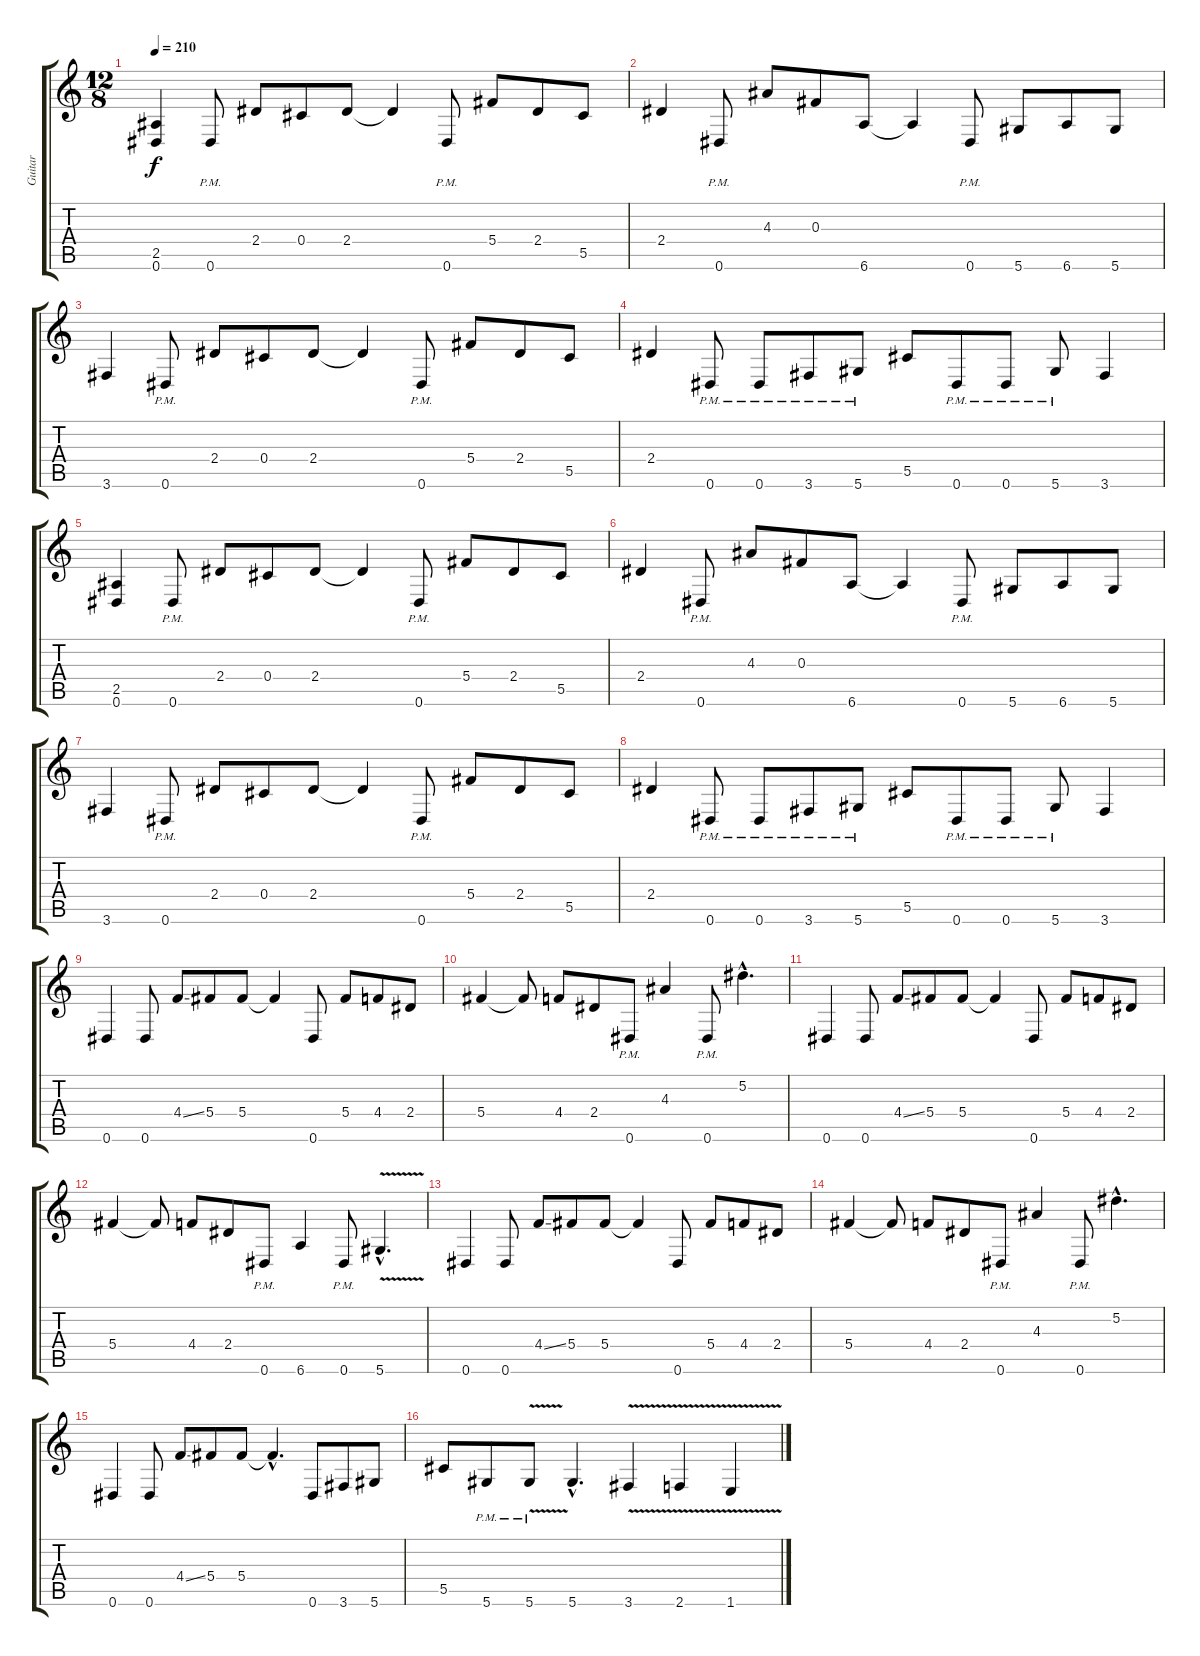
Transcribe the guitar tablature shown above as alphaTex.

\track ("Guitar" "Guitar") {instrument distortionguitar}
\staff {score tabs}
\tuning (Eb4 Bb3 Gb3 Db3 Ab2 Eb2) {hide}
\ts (12 8)
\tempo 210
\clef g2
\ks c
(2.5 0.6).4{dy f} 0.6{pm}.8 2.4.8 0.4.8 2.4.8 2.4{t}.4 0.6{pm}.8 5.4.8 2.4.8 5.5.8 |
2.4.4 0.6{pm}.8 4.3.8 0.3.8 6.6.8 6.6{t}.4 0.6{pm}.8 5.6.8 6.6.8 5.6.8 |
3.6.4 0.6{pm}.8 2.4.8 0.4.8 2.4.8 2.4{t}.4 0.6{pm}.8 5.4.8 2.4.8 5.5.8 |
2.4.4 0.6{pm}.8 0.6{pm}.8 3.6{pm}.8 5.6{pm}.8 5.5.8 0.6{pm}.8 0.6{pm}.8 5.6{pm}.8 3.6.4 |
(2.5 0.6).4 0.6{pm}.8 2.4.8 0.4.8 2.4.8 2.4{t}.4 0.6{pm}.8 5.4.8 2.4.8 5.5.8 |
2.4.4 0.6{pm}.8 4.3.8 0.3.8 6.6.8 6.6{t}.4 0.6{pm}.8 5.6.8 6.6.8 5.6.8 |
3.6.4 0.6{pm}.8 2.4.8 0.4.8 2.4.8 2.4{t}.4 0.6{pm}.8 5.4.8 2.4.8 5.5.8 |
2.4.4 0.6{pm}.8 0.6{pm}.8 3.6{pm}.8 5.6{pm}.8 5.5.8 0.6{pm}.8 0.6{pm}.8 5.6{pm}.8 3.6.4 |
0.6.4 0.6.8 4.4{ss}.8 5.4.8 5.4.8 5.4{t}.4 0.6.8 5.4.8 4.4.8 2.4.8 |
5.4.4 5.4{t}.8 4.4.8 2.4.8 0.6{pm}.8 4.3.4 0.6{pm}.8 5.2{hac}.4{d} |
0.6.4 0.6.8 4.4{ss}.8 5.4.8 5.4.8 5.4{t}.4 0.6.8 5.4.8 4.4.8 2.4.8 |
5.4.4 5.4{t}.8 4.4.8 2.4.8 0.6{pm}.8 6.6.4 0.6{pm}.8 5.6{v hac}.4{d} |
0.6.4 0.6.8 4.4{ss}.8 5.4.8 5.4.8 5.4{t}.4 0.6.8 5.4.8 4.4.8 2.4.8 |
5.4.4 5.4{t}.8 4.4.8 2.4.8 0.6{pm}.8 4.3.4 0.6{pm}.8 5.2{hac}.4{d} |
0.6.4 0.6.8 4.4{ss}.8 5.4.8 5.4.8 5.4{hac t}.4{d} 0.6.8 3.6.8 5.6.8 |
5.5.8 5.6{pm}.8 5.6{v pm}.8 5.6{hac}.4{d} 3.6{v}.4 2.6{v}.4 1.6{v}.4
